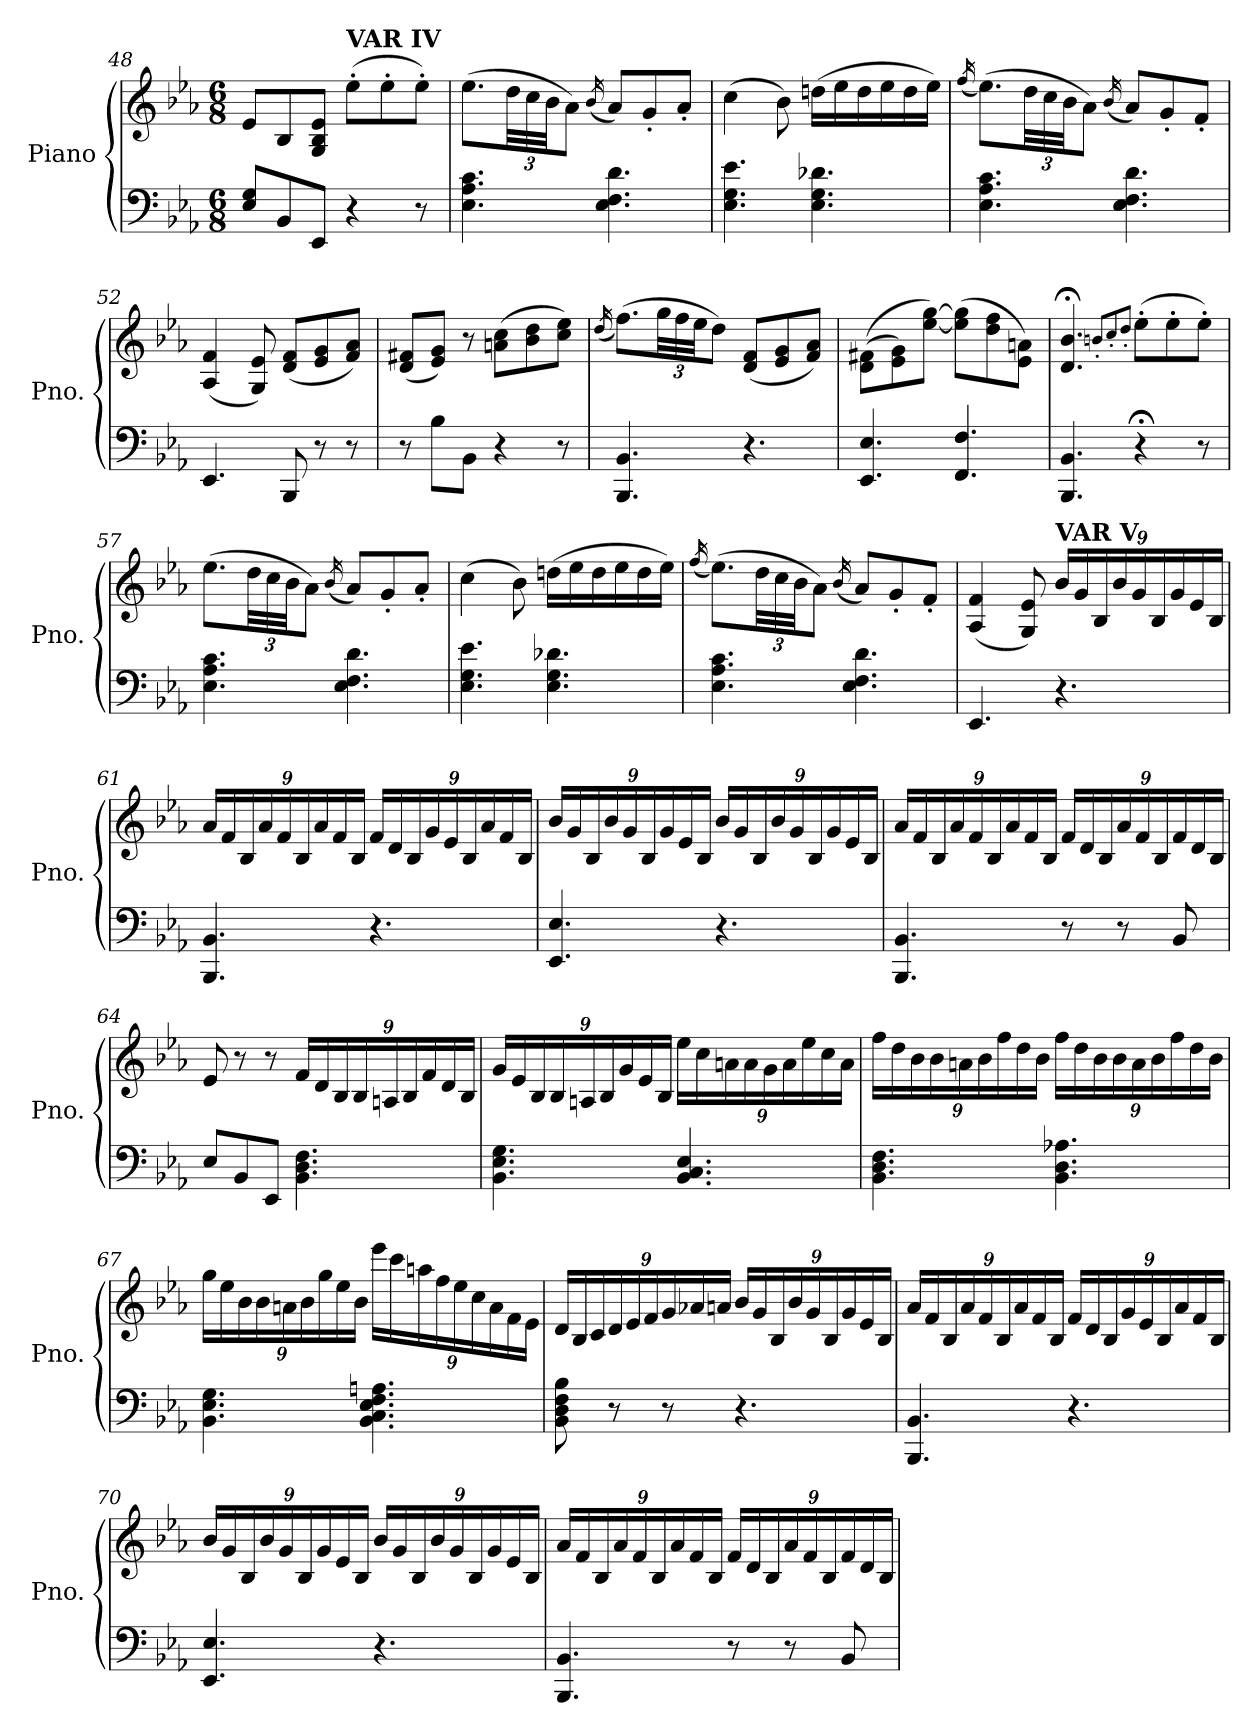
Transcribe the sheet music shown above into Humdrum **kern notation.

**kern	**kern
*part1	*part1
*staff2	*staff1
*I"Piano	*
*I'Pno.	*
*clefF4	*clefG2
*k[b-e-a-]	*k[b-e-a-]
*E-:	*E-:
*M6/8	*M6/8
=48	=48
8E-/ 8G/L	8e-/L
8BB-/	8B-/
8EE-/J	8G/ 8B-/ 8e-/J
!	!LO:TX:a:B:t=VAR IV
4r	(>8ee-'\L
.	8ee-'\
8r	8ee-'\J)
=49	=49
4.E-\ 4.A-\ 4.c\	(>8.ee-\L
*	*Xbrackettup
.	48dd\LL
.	48cc\
.	48b-\JJ
.	8a-\J)
.	(<16qb-/
4.E-\ 4.F\ 4.d\	8a-/L)
.	8g'/
.	8a-'/J
=50	=50
4.E-\ 4.G\ 4.e-\	(>4cc\
.	8b-\)
4.E-\ 4.G\ 4.d-X\	(>16ddn\LL
.	16ee-\
.	16dd\
.	16ee-\
.	16dd\
.	16ee-\JJ)
=51	=51
.	(<16qff/
4.E-\ 4.A-\ 4.c\	(>8.ee-\L)
.	48dd\LL
.	48cc\
.	48b-\JJ
.	8a-\J)
.	(<16qb-/
4.E-\ 4.F\ 4.d\	8a-/L)
.	8g'/
.	8f'/J
=52	=52
4.EE-/	(<4A-/ 4f/
.	8G/ 8e-/)
8BBB-/	(<8d/ 8f/L
8r	8e-/ 8g/
8r	8f/ 8a-/J)
=53	=53
8r	(<8d/ 8f#X/L
8B-\L	8e-/ 8g/J)
8BB-\J	8r
4r	(>8an\ 8cc\L
.	8b-\ 8dd\
8r	8cc\ 8ee-\J)
=54	=54
.	(<16qdd/
4.BBB-/ 4.BB-/	(>8.ff\L)
.	48gg\LL
.	48ff\
.	48ee-\JJ
.	8dd\J)
4.r	(<8d/ 8f/L
.	8e-/ 8g/
.	8f/ 8a-/J)
=55	=55
4.EE-/ 4.E-/	(>(>8d\ 8f#X\L
.	8e-\ 8g\)
.	[8ee-\ [8gg\J)
4.FF/ 4.F/	(>8ee-\] 8gg\]L
.	8dd\ 8ff\
.	8e-\ 8an\J)
=56	=56
4.BBB-/ 4.BB-/	4.d/;< 4.b-/;<
.	8qbn'/L
.	8qcc'/
.	8qdd'/J
4r;<	(>8ee-'\L
.	8ee-'\
8r	8ee-'\J)
=57	=57
4.E-\ 4.A-\ 4.c\	(>8.ee-\L
.	48dd\LL
.	48cc\
.	48b-\JJ
.	8a-\J)
.	(<16qb-/
4.E-\ 4.F\ 4.d\	8a-/L)
.	8g'/
.	8a-'/J
=58	=58
4.E-\ 4.G\ 4.e-\	(>4cc\
.	8b-\)
4.E-\ 4.G\ 4.d-X\	(>16ddn\LL
.	16ee-\
.	16dd\
.	16ee-\
.	16dd\
.	16ee-\JJ)
=59	=59
.	(<16qff/
4.E-\ 4.A-\ 4.c\	(>8.ee-\L)
.	48dd\LL
.	48cc\
.	48b-\JJ
.	8a-\J)
.	(<16qb-/
4.E-\ 4.F\ 4.d\	8a-/L)
.	8g'/
.	8f'/J
=60	=60
4.EE-/	(<4A-/ 4f/
.	8G/ 8e-/)
!	!LO:TX:a:B:t=VAR V
4.r	24b-/LL
.	24g/
.	24B-/
.	24b-/
.	24g/
.	24B-/
.	24g/
.	24e-/
.	24B-/JJ
=61	=61
4.BBB-/ 4.BB-/	24a-/LL
.	24f/
.	24B-/
.	24a-/
.	24f/
.	24B-/
.	24a-/
.	24f/
.	24B-/JJ
4.r	24f/LL
.	24d/
.	24B-/
.	24g/
.	24e-/
.	24B-/
.	24a-/
.	24f/
.	24B-/JJ
=62	=62
4.EE-/ 4.E-/	24b-/LL
.	24g/
.	24B-/
.	24b-/
.	24g/
.	24B-/
.	24g/
.	24e-/
.	24B-/JJ
4.r	24b-/LL
.	24g/
.	24B-/
.	24b-/
.	24g/
.	24B-/
.	24g/
.	24e-/
.	24B-/JJ
=63	=63
4.BBB-/ 4.BB-/	24a-/LL
.	24f/
.	24B-/
.	24a-/
.	24f/
.	24B-/
.	24a-/
.	24f/
.	24B-/JJ
8r	24f/LL
.	24d/
.	24B-/
8r	24a-/
.	24f/
.	24B-/
8BB-/	24f/
.	24d/
.	24B-/JJ
=64	=64
8E-/L	8e-/
8BB-/	8r
8EE-/J	8r
4.BB-\ 4.D\ 4.F\	24f/LL
.	24d/
.	24B-/
.	24B-/
.	24An/
.	24B-/
.	24f/
.	24d/
.	24B-/JJ
=65	=65
4.BB-\ 4.E-\ 4.G\	24g/LL
.	24e-/
.	24B-/
.	24B-/
.	24An/
.	24B-/
.	24g/
.	24e-/
.	24B-/JJ
4.BB-/ 4.C/ 4.E-/	24ee-\LL
.	24cc\
.	24an\
.	24a\
.	24g\
.	24a\
.	24ee-\
.	24cc\
.	24a\JJ
=66	=66
4.BB-\ 4.D\ 4.F\	24ff\LL
.	24dd\
.	24b-\
.	24b-\
.	24an\
.	24b-\
.	24ff\
.	24dd\
.	24b-\JJ
4.BB-\ 4.D\ 4.A-X\	24ff\LL
.	24dd\
.	24b-\
.	24b-\
.	24a\
.	24b-\
.	24ff\
.	24dd\
.	24b-\JJ
=67	=67
4.BB-\ 4.E-\ 4.G\	24gg\LL
.	24ee-\
.	24b-\
.	24b-\
.	24an\
.	24b-\
.	24gg\
.	24ee-\
.	24b-\JJ
4.BB-\ 4.C\ 4.E-\ 4.F\ 4.An\	24eee-\LL
.	24ccc\
.	24aan\
.	24ff\
.	24ee-\
.	24cc\
.	24a\
.	24f\
.	24e-\JJ
=68	=68
8BB-\ 8D\ 8F\ 8B-\	24d/LL
.	24B-/
.	24c/
8r	24d/
.	24e-/
.	24f/
8r	24g/
.	24a-X/
.	24an/JJ
4.r	24b-/LL
.	24g/
.	24B-/
.	24b-/
.	24g/
.	24B-/
.	24g/
.	24e-/
.	24B-/JJ
=69	=69
4.BBB-/ 4.BB-/	24a-/LL
.	24f/
.	24B-/
.	24a-/
.	24f/
.	24B-/
.	24a-/
.	24f/
.	24B-/JJ
4.r	24f/LL
.	24d/
.	24B-/
.	24g/
.	24e-/
.	24B-/
.	24a-/
.	24f/
.	24B-/JJ
=70	=70
4.EE-/ 4.E-/	24b-/LL
.	24g/
.	24B-/
.	24b-/
.	24g/
.	24B-/
.	24g/
.	24e-/
.	24B-/JJ
4.r	24b-/LL
.	24g/
.	24B-/
.	24b-/
.	24g/
.	24B-/
.	24g/
.	24e-/
.	24B-/JJ
=71	=71
4.BBB-/ 4.BB-/	24a-/LL
.	24f/
.	24B-/
.	24a-/
.	24f/
.	24B-/
.	24a-/
.	24f/
.	24B-/JJ
8r	24f/LL
.	24d/
.	24B-/
8r	24a-/
.	24f/
.	24B-/
8BB-/	24f/
.	24d/
.	24B-/JJ
=	=
*-	*-
